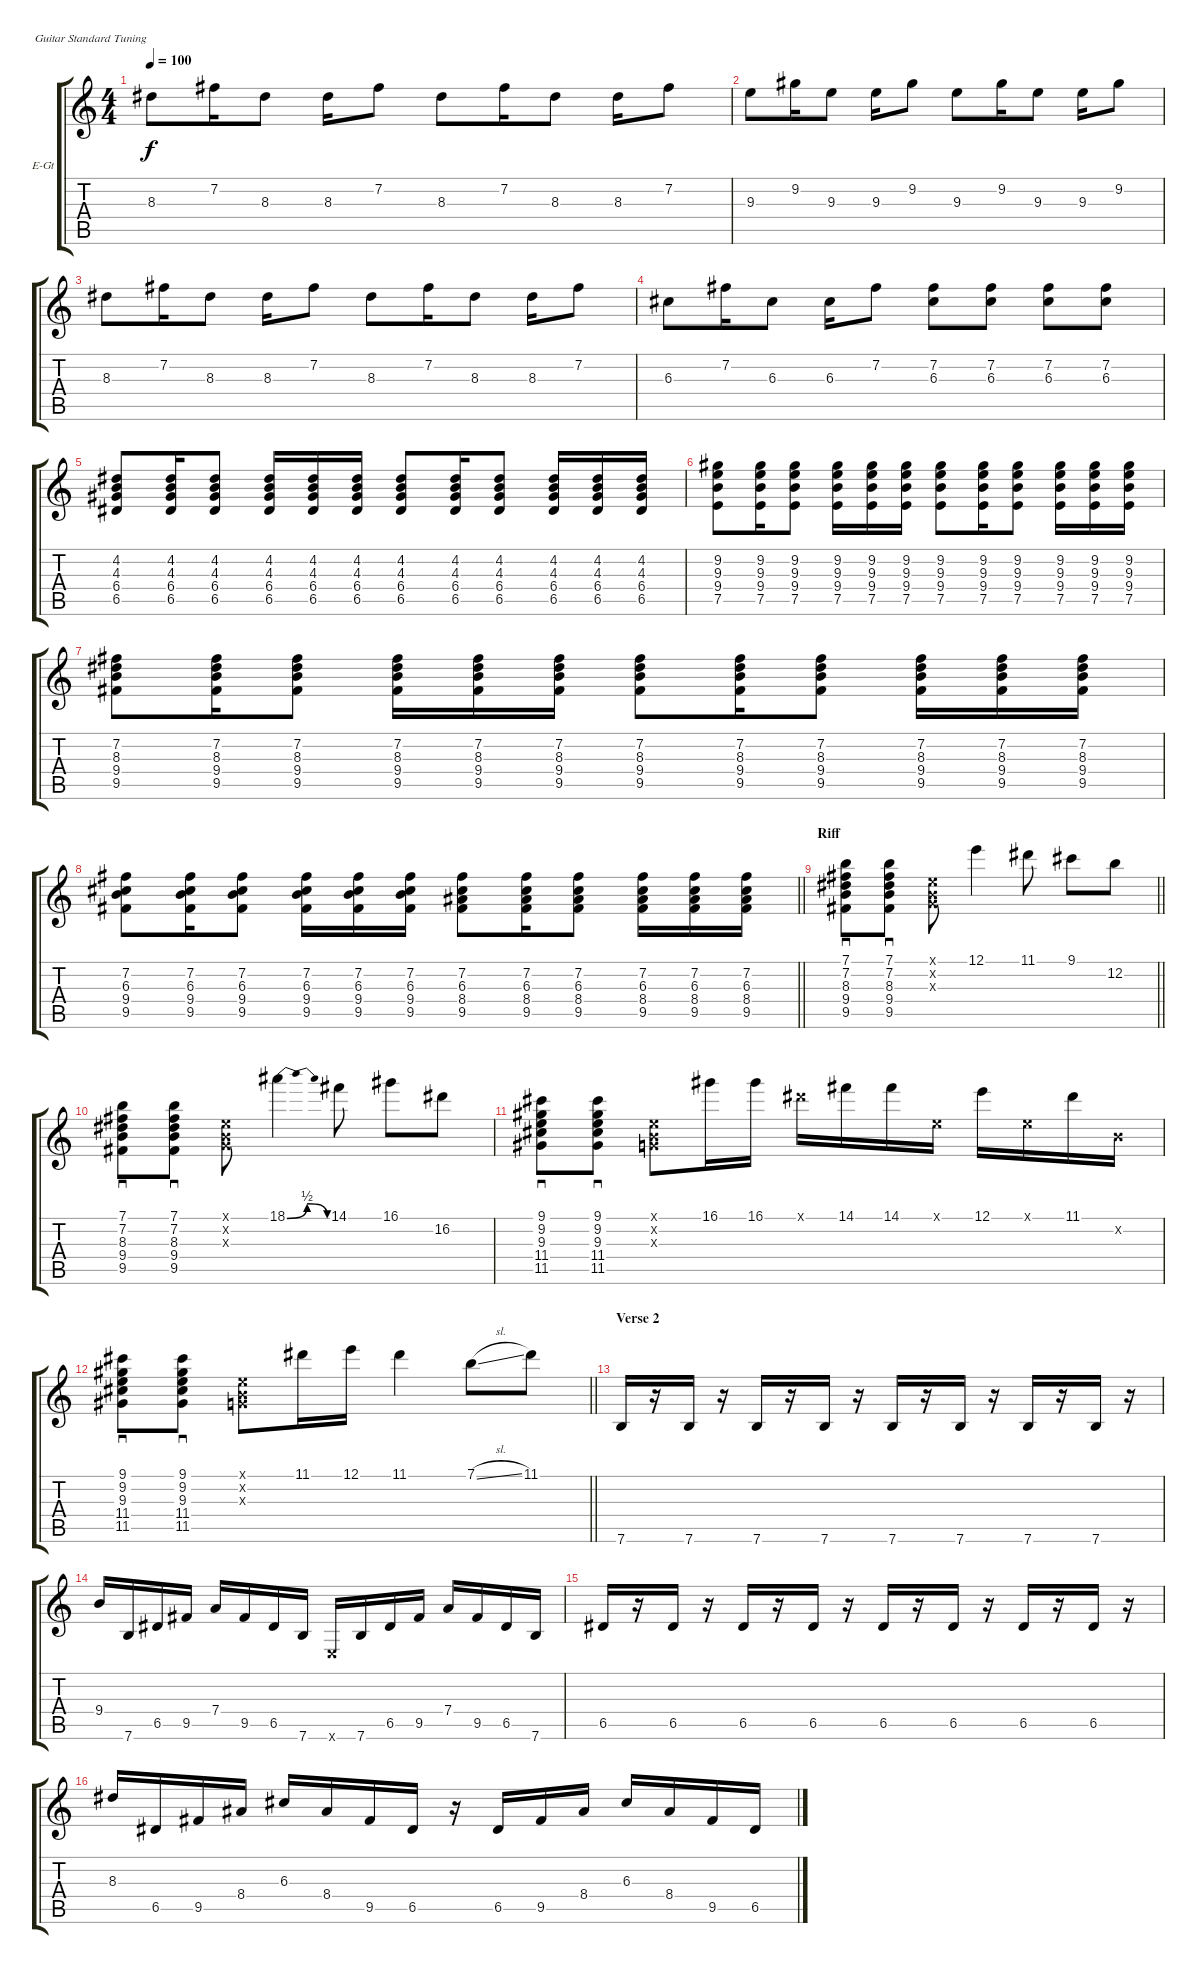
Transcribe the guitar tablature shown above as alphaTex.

\bracketExtendMode groupsimilarinstruments
\firstSystemTrackNameOrientation horizontal
\otherSystemsTrackNameOrientation horizontal
\track ("Nick Valensi" "E-Gt") {instrument overdrivenguitar}
\staff {score tabs}
\tuning (E4 B3 G3 D3 A2 E2)
\ts (4 4)
\tempo 100
\clef g2
\ks c
8.3.8{dy f} 7.2.16 8.3.8 8.3.16 7.2.8 8.3.8 7.2.16 8.3.8 8.3.16 7.2.8 |
9.3.8 9.2.16 9.3.8 9.3.16 9.2.8 9.3.8 9.2.16 9.3.8 9.3.16 9.2.8 |
8.3.8 7.2.16 8.3.8 8.3.16 7.2.8 8.3.8 7.2.16 8.3.8 8.3.16 7.2.8 |
6.3.8 7.2.16 6.3.8 6.3.16 7.2.8 (7.2 6.3).8 (7.2 6.3).8 (7.2 6.3).8 (7.2 6.3).8 |
(4.2 4.3 6.4 6.5).8 (4.2 4.3 6.4 6.5).16 (4.2 4.3 6.4 6.5).8 (4.2 4.3 6.4 6.5).16 (4.2 4.3 6.4 6.5).16 (4.2 4.3 6.4 6.5).16 (4.2 4.3 6.4 6.5).8 (4.2 4.3 6.4 6.5).16 (4.2 4.3 6.4 6.5).8 (4.2 4.3 6.4 6.5).16 (4.2 4.3 6.4 6.5).16 (4.2 4.3 6.4 6.5).16 |
(9.2 9.3 9.4 7.5).8 (9.2 9.3 9.4 7.5).16 (9.2 9.3 9.4 7.5).8 (9.2 9.3 9.4 7.5).16 (9.2 9.3 9.4 7.5).16 (9.2 9.3 9.4 7.5).16 (9.2 9.3 9.4 7.5).8 (9.2 9.3 9.4 7.5).16 (9.2 9.3 9.4 7.5).8 (9.2 9.3 9.4 7.5).16 (9.2 9.3 9.4 7.5).16 (9.2 9.3 9.4 7.5).16 |
(7.2 8.3 9.4 9.5).8 (7.2 8.3 9.4 9.5).16 (7.2 8.3 9.4 9.5).8 (7.2 8.3 9.4 9.5).16 (7.2 8.3 9.4 9.5).16 (7.2 8.3 9.4 9.5).16 (7.2 8.3 9.4 9.5).8 (7.2 8.3 9.4 9.5).16 (7.2 8.3 9.4 9.5).8 (7.2 8.3 9.4 9.5).16 (7.2 8.3 9.4 9.5).16 (7.2 8.3 9.4 9.5).16 |
\barLineRight lightlight
(7.2 6.3 9.4 9.5).8 (7.2 6.3 9.4 9.5).16 (7.2 6.3 9.4 9.5).8 (7.2 6.3 9.4 9.5).16 (7.2 6.3 9.4 9.5).16 (7.2 6.3 9.4 9.5).16 (7.2 6.3 8.4 9.5).8 (7.2 6.3 8.4 9.5).16 (7.2 6.3 8.4 9.5).8 (7.2 6.3 8.4 9.5).16 (7.2 6.3 8.4 9.5).16 (7.2 6.3 8.4 9.5).16 |
\section ("" "Riff")
\barLineRight lightlight
(7.1 7.2 8.3 9.4 9.5).8{sd} (7.1 7.2 8.3 9.4 9.5).8{sd} (0.1{x} 0.2{x} 0.3{x}).8 12.1.4 11.1.8 9.1.8 12.2.8 |
\section ("" "")
(7.1 7.2 8.3 9.4 9.5).8{sd} (7.1 7.2 8.3 9.4 9.5).8{sd} (0.1{x} 0.2{x} 0.3{x}).8 18.1{be (bendrelease 0 0 30 2 30 2 60 0)}.4 14.1.8 16.1.8 16.2.8 |
(9.1 9.2 9.3 11.4 11.5).8{sd} (9.1 9.2 9.3 11.4 11.5).8{sd} (0.1{x} 0.2{x} 0.3{x}).8 16.1.16 16.1.16 11.1{x}.16 14.1.16 14.1.16 0.1{x}.16 12.1.16 0.1{x}.16 11.1.16 0.2{x}.16 |
\barLineRight lightlight
(9.1 9.2 9.3 11.4 11.5).8{sd} (9.1 9.2 9.3 11.4 11.5).8{sd} (0.1{x} 0.2{x} 0.3{x}).8 11.1.16 12.1.16 11.1.4 7.1{sl}.8 11.1.8 |
\section ("" "Verse 2")
7.6.16 r.16 7.6.16 r.16 7.6.16 r.16 7.6.16 r.16 7.6.16 r.16 7.6.16 r.16 7.6.16 r.16 7.6.16 r.16 |
9.4.16 7.6.16 6.5.16 9.5.16 7.4.16 9.5.16 6.5.16 7.6.16 0.6{x}.16 7.6.16 6.5.16 9.5.16 7.4.16 9.5.16 6.5.16 7.6.16 |
6.5.16 r.16 6.5.16 r.16 6.5.16 r.16 6.5.16 r.16 6.5.16 r.16 6.5.16 r.16 6.5.16 r.16 6.5.16 r.16 |
8.3.16 6.5.16 9.5.16 8.4.16 6.3.16 8.4.16 9.5.16 6.5.16 r.16 6.5.16 9.5.16 8.4.16 6.3.16 8.4.16 9.5.16 6.5.16
